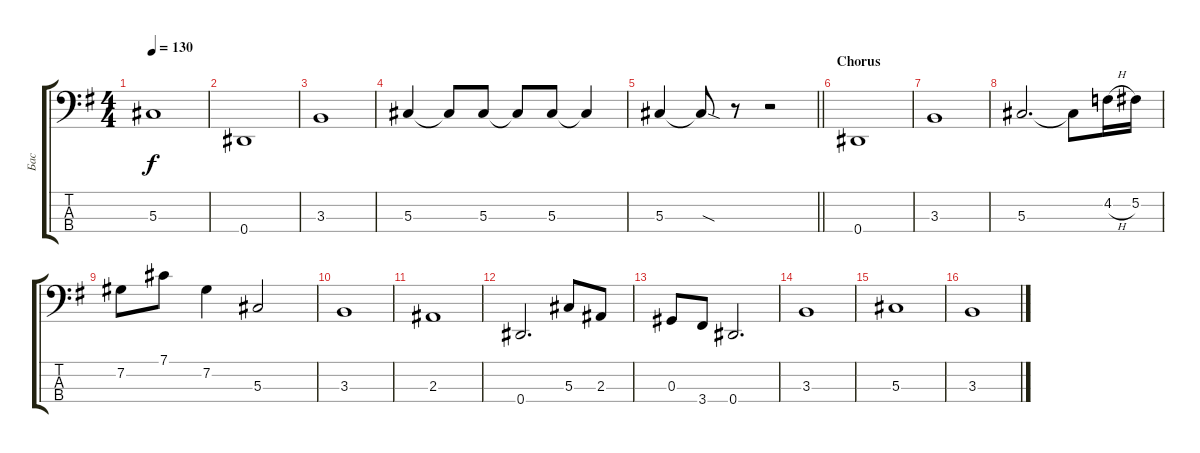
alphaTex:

\track ("Бас" "Бас") {instrument fretlessbass}
\staff {score tabs}
\tuning (Gb2 Db2 Ab1 Eb1) {hide}
\ts (4 4)
\tempo 130
\clef f4
\ks eminor
5.3.1{dy f} |
0.4.1 |
3.3.1 |
5.3.4 5.3{t}.8 5.3.8 5.3{t}.8 5.3.8 5.3{t}.4 |
\barLineRight lightlight
5.3.4 5.3{sod t}.8 r.8 r.2 |
\section ("" "Chorus")
0.4.1 |
3.3.1 |
5.3.2{d} 5.3{t}.8 4.2{h}.16 5.2.16 |
7.2.8 7.1.8 7.2.4 5.3.2 |
3.3.1 |
2.3.1 |
0.4.2{d} 5.3.8 2.3.8 |
0.3.8 3.4.8 0.4.2{d} |
3.3.1 |
5.3.1 |
3.3.1
